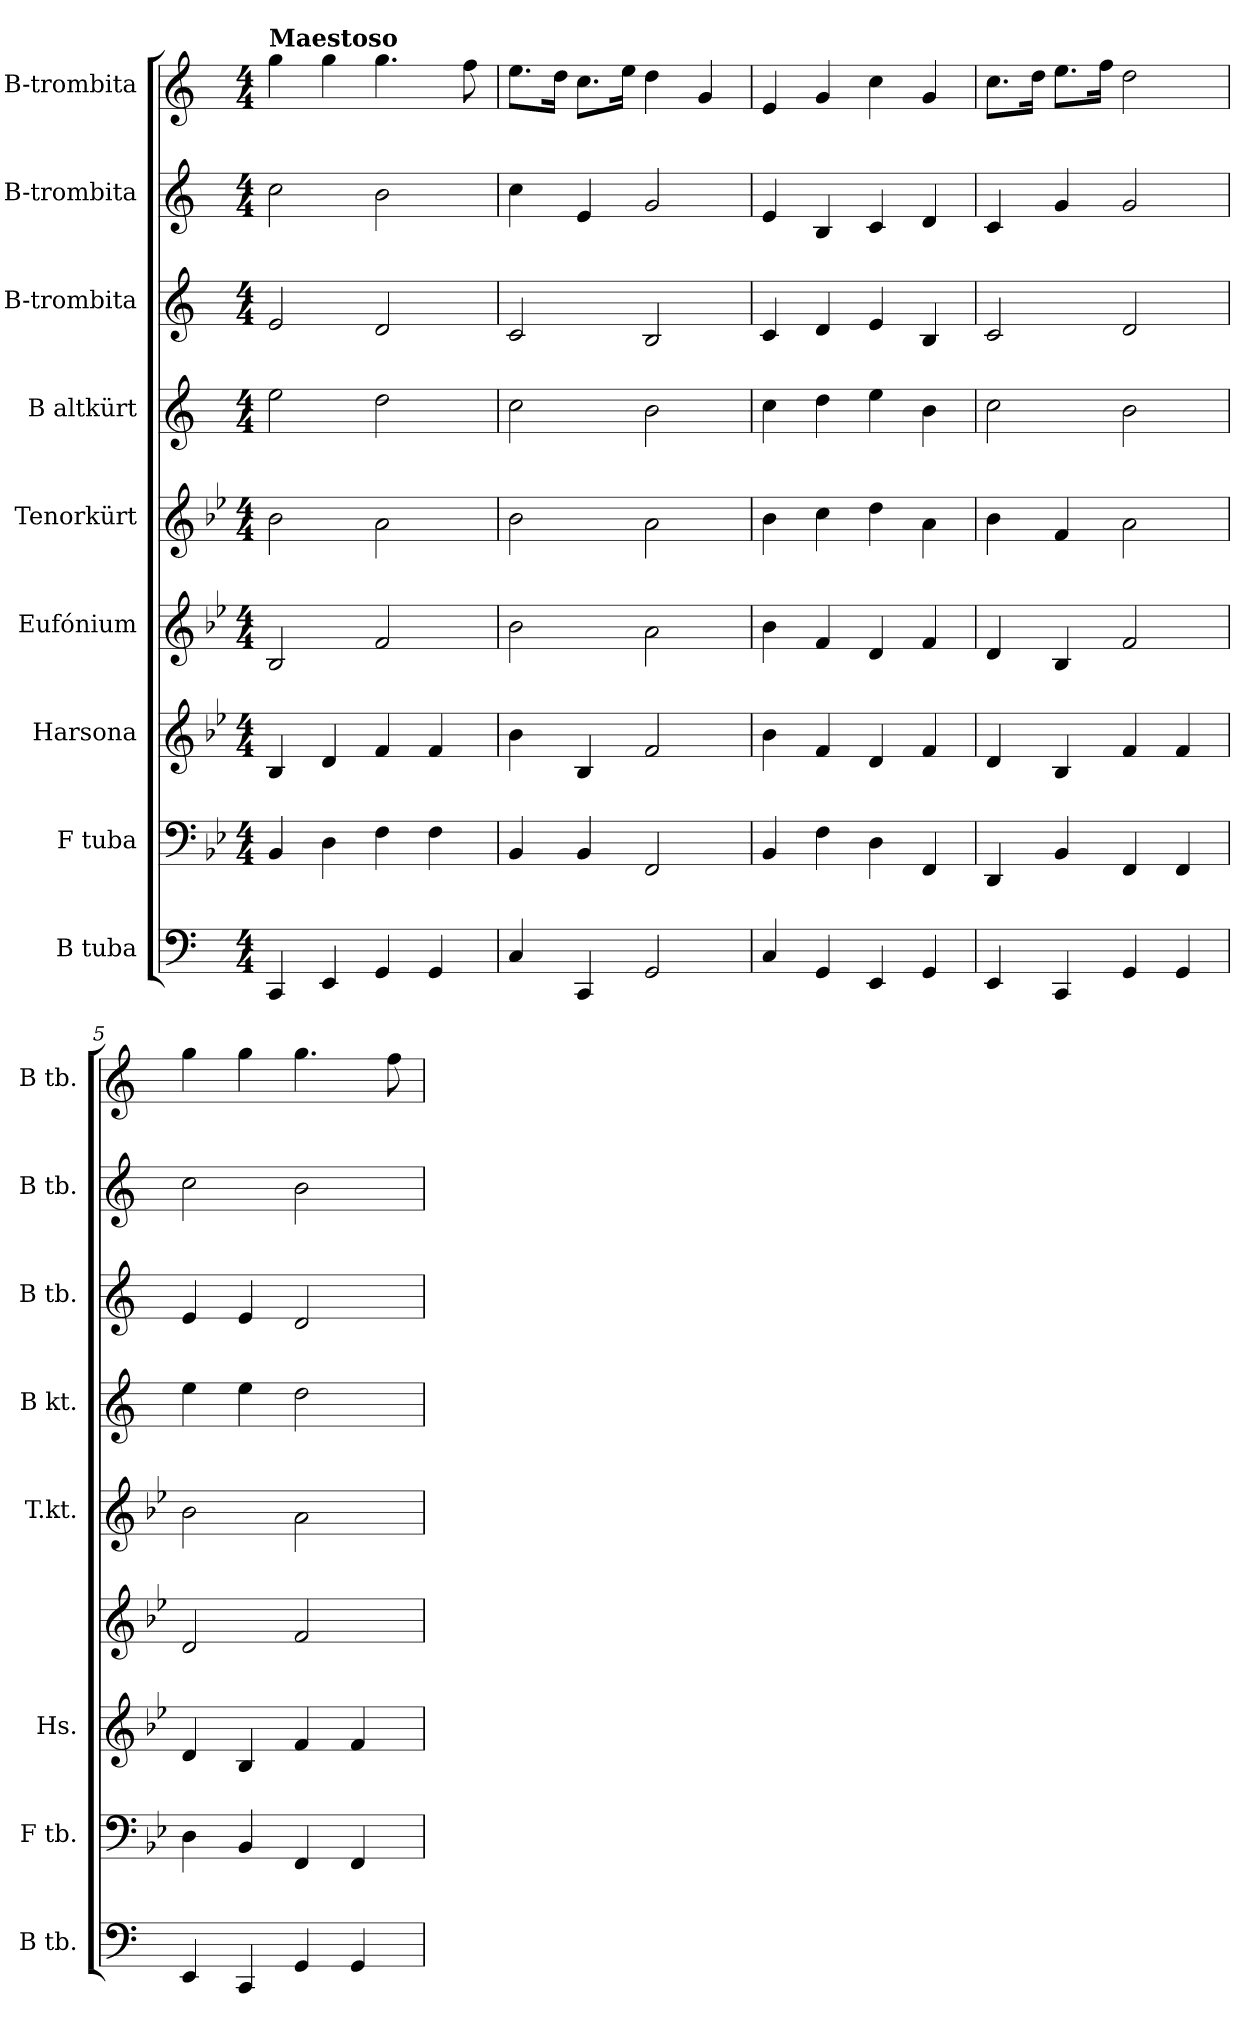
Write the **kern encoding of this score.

**kern	**kern	**kern	**kern	**kern	**kern	**kern	**kern	**kern
*part9	*part8	*part7	*part6	*part5	*part4	*part3	*part2	*part1
*staff9	*staff8	*staff7	*staff6	*staff5	*staff4	*staff3	*staff2	*staff1
*I"B tuba	*I"F tuba	*I"Harsona	*I"Eufónium	*I"Tenorkürt	*I"B altkürt	*I"B-trombita	*I"B-trombita	*I"B-trombita
*I'B tb.	*I'F tb.	*I'Hs.	*	*I'T.kt.	*I'B kt.	*I'B tb.	*I'B tb.	*I'B tb.
*clefF4	*clefF4	*clefG2	*clefG2	*clefG2	*clefG2	*clefG2	*clefG2	*clefG2
*ITrd1c2	*	*ITrd8c14	*ITrd8c14	*ITrd8c14	*ITrd1c2	*ITrd1c2	*ITrd1c2	*ITrd1c2
*k[b-e-]	*k[b-e-]	*k[b-e-]	*k[b-e-]	*k[b-e-]	*k[b-e-]	*k[b-e-]	*k[b-e-]	*k[b-e-]
*M4/4	*M4/4	*M4/4	*M4/4	*M4/4	*M4/4	*M4/4	*M4/4	*M4/4
*MM120	*MM120	*MM120	*MM120	*MM120	*MM120	*MM120	*MM120	*MM120
=1	=1	=1	=1	=1	=1	=1	=1	=1
!	!	!	!	!	!	!	!	!LO:TX:a:B:t=Maestoso
4BBB-/	4BB-/	4BB-/	2BB-/	2B-\	2dd\	2d/	2b-\	4ff\
4DD/	4D\	4D/	.	.	.	.	.	4ff\
4FF/	4F\	4F/	2F/	2A\	2cc\	2c/	2a\	4.ff\
4FF/	4F\	4F/	.	.	.	.	.	.
.	.	.	.	.	.	.	.	8ee-\
=2	=2	=2	=2	=2	=2	=2	=2	=2
4BB-/	4BB-/	4B-\	2B-\	2B-\	2b-\	2B-/	4b-\	8.dd\L
.	.	.	.	.	.	.	.	16cc\Jk
4BBB-/	4BB-/	4BB-/	.	.	.	.	4d/	8.b-\L
.	.	.	.	.	.	.	.	16dd\Jk
2FF/	2FF/	2F/	2A\	2A\	2a\	2A/	2f/	4cc\
.	.	.	.	.	.	.	.	4f/
=3	=3	=3	=3	=3	=3	=3	=3	=3
4BB-/	4BB-/	4B-\	4B-\	4B-\	4b-\	4B-/	4d/	4d/
4FF/	4F\	4F/	4F/	4c\	4cc\	4c/	4A/	4f/
4DD/	4D\	4D/	4D/	4d\	4dd\	4d/	4B-/	4b-\
4FF/	4FF/	4F/	4F/	4A\	4a\	4A/	4c/	4f/
=4	=4	=4	=4	=4	=4	=4	=4	=4
4DD/	4DD/	4D/	4D/	4B-\	2b-\	2B-/	4B-/	8.b-\L
.	.	.	.	.	.	.	.	16cc\Jk
4BBB-/	4BB-/	4BB-/	4BB-/	4F/	.	.	4f/	8.dd\L
.	.	.	.	.	.	.	.	16ee-\Jk
4FF/	4FF/	4F/	2F/	2A\	2a\	2c/	2f/	2cc\
4FF/	4FF/	4F/	.	.	.	.	.	.
=5	=5	=5	=5	=5	=5	=5	=5	=5
4DD/	4D\	4D/	2D/	2B-\	4dd\	4d/	2b-\	4ff\
4BBB-/	4BB-/	4BB-/	.	.	4dd\	4d/	.	4ff\
4FF/	4FF/	4F/	2F/	2A\	2cc\	2c/	2a\	4.ff\
4FF/	4FF/	4F/	.	.	.	.	.	.
.	.	.	.	.	.	.	.	8ee-\
=	=	=	=	=	=	=	=	=
*-	*-	*-	*-	*-	*-	*-	*-	*-
